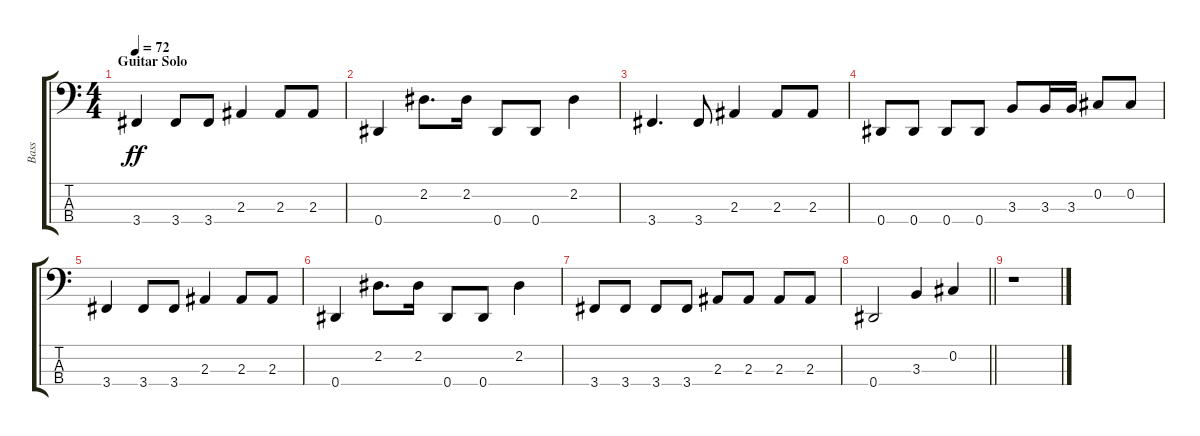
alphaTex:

\track ("Bass " "Bass ") {instrument electricbasspick}
\staff {score tabs}
\tuning (Gb2 Db2 Ab1 Eb1) {hide}
\ts (4 4)
\section ("" "Guitar Solo ")
\tempo 72
\clef f4
\ks c
3.4.4{dy ff instrument electricbasspick} 3.4.8 3.4.8 2.3.4 2.3.8 2.3.8 |
0.4.4 2.2.8{d} 2.2.16 0.4.8 0.4.8 2.2.4 |
3.4.4{d} 3.4.8 2.3.4 2.3.8 2.3.8 |
0.4.8 0.4.8 0.4.8 0.4.8 3.3.8 3.3.16 3.3.16 0.2.8 0.2.8 |
3.4.4 3.4.8 3.4.8 2.3.4 2.3.8 2.3.8 |
0.4.4 2.2.8{d} 2.2.16 0.4.8 0.4.8 2.2.4 |
3.4.8 3.4.8 3.4.8 3.4.8 2.3.8 2.3.8 2.3.8 2.3.8 |
\barLineRight lightlight
0.4.2 3.3.4 0.2.4 |
\section ("" "")
r.1
